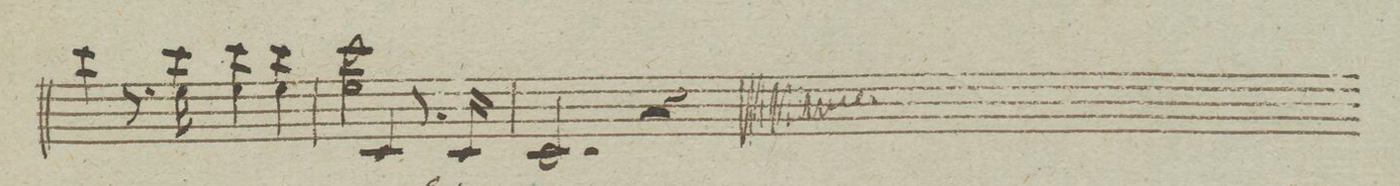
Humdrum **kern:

**kern	**dynam
*I"Violino. 1mo	*
*clefG2	*
*k[]	*
*met(c)	*
*M4/4	*
4ccc\	.
8.r	.
16ee\ 16ccc	.
4ee\ 4ccc	.
4ee\ 4ccc	.
=64	=64
2ee\ 2ccc	.
4c/	.
8.r	.
16c/	.
=65	=65
2.c/	.
4r	.
==	==
*-	*-
